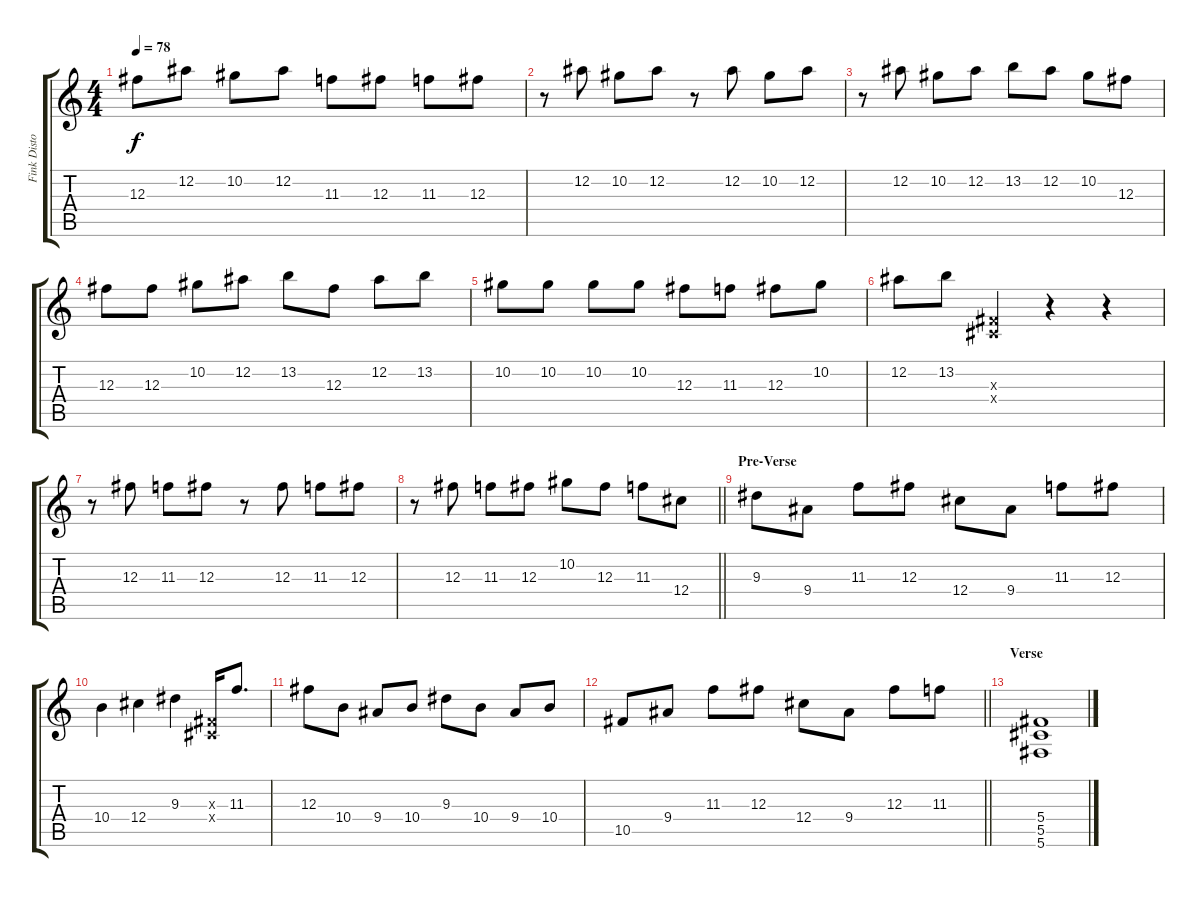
\track ("Fink Distortion" "Fink Disto") {instrument distortionguitar}
\staff {score tabs}
\tuning (Eb4 Bb3 Gb3 Db3 Ab2 Db2) {hide}
\ts (4 4)
\tempo 78
\clef g2
\ks c
12.3.8{dy f} 12.2.8 10.2.8 12.2.8 11.3.8 12.3.8 11.3.8 12.3.8 |
r.8 12.2.8 10.2.8 12.2.8 r.8 12.2.8 10.2.8 12.2.8 |
r.8 12.2.8 10.2.8 12.2.8 13.2.8 12.2.8 10.2.8 12.3.8 |
12.3.8 12.3.8 10.2.8 12.2.8 13.2.8 12.3.8 12.2.8 13.2.8 |
10.2.8 10.2.8 10.2.8 10.2.8 12.3.8 11.3.8 12.3.8 10.2.8 |
12.2.8 13.2.8 (0.3{x} 0.4{x}).4 r.4 r.4 |
r.8 12.3.8 11.3.8 12.3.8 r.8 12.3.8 11.3.8 12.3.8 |
\barLineRight lightlight
r.8 12.3.8 11.3.8 12.3.8 10.2.8 12.3.8 11.3.8 12.4.8 |
\section ("" "Pre-Verse")
9.3.8 9.4.8 11.3.8 12.3.8 12.4.8 9.4.8 11.3.8 12.3.8 |
10.4.4 12.4.4 9.3.4 (0.3{x} 0.4{x}).16 11.3.8{d} |
12.3.8 10.4.8 9.4.8 10.4.8 9.3.8 10.4.8 9.4.8 10.4.8 |
\barLineRight lightlight
10.5.8 9.4.8 11.3.8 12.3.8 12.4.8 9.4.8 12.3.8 11.3.8 |
\section ("" "Verse")
(5.4 5.5 5.6).1
